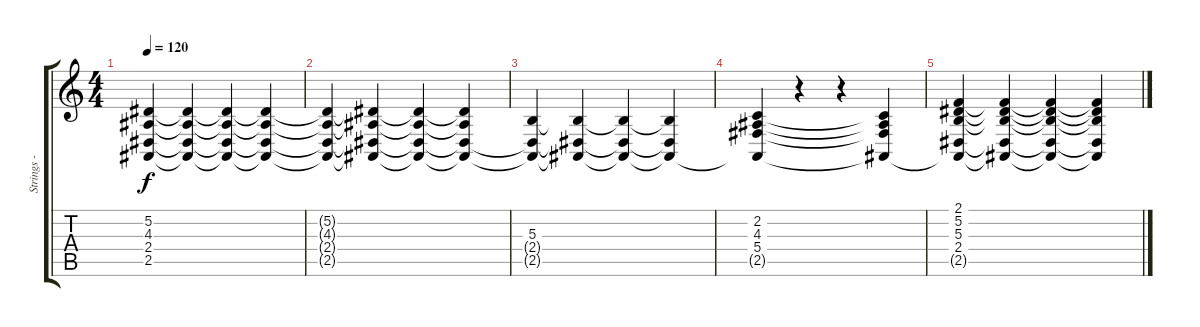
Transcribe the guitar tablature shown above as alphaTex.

\track ("Strings - Keyboards" "Strings - ") {instrument stringensemble2}
\staff {score tabs}
\tuning (Eb4 Bb3 Gb3 Db3 Ab2 Eb2) {hide}
\ts (4 4)
\tempo 120
\clef g2
\ks c
(5.2{t} 4.3{t} 2.4{t} 2.5{t}).4{dy f volume 12 instrument pad1newage} (5.2{t} 4.3{t} 2.4{t} 2.5{t}).4 (5.2{t} 4.3{t} 2.4{t} 2.5{t}).4 (5.2{t} 4.3{t} 2.4{t} 2.5{t}).4 |
(5.2{t} 4.3{t} 2.4{t} 2.5{t}).4{volume 12 instrument pad1newage} (5.2{t} 4.3{t} 2.4{t} 2.5{t}).4 (5.2{t} 4.3{t} 2.4{t} 2.5{t}).4 (5.2{t} 4.3{t} 2.4{t} 2.5{t}).4 |
(5.3 2.4{t} 2.5{t}).4{volume 12 instrument pad1newage} (5.3{t} 2.4{t} 2.5{t}).4 (5.3{t} 2.4{t} 2.5{t}).4 (5.3{t} 2.4{t} 2.5{t}).4 |
(2.2 4.3 5.4 2.5{t}).4{volume 12 instrument pad1newage} r.4 r.4 (2.2{t} 4.3{t} 5.4{t} 2.5{t}).4 |
(2.1 5.2 5.3 2.4 2.5{t}).4{volume 12 instrument pad1newage} (2.1{t} 5.2{t} 5.3{t} 2.4{t} 2.5{t}).4 (2.1{t} 5.2{t} 5.3{t} 2.4{t} 2.5{t}).4 (2.1{t} 5.2{t} 5.3{t} 2.4{t} 2.5{t}).4
